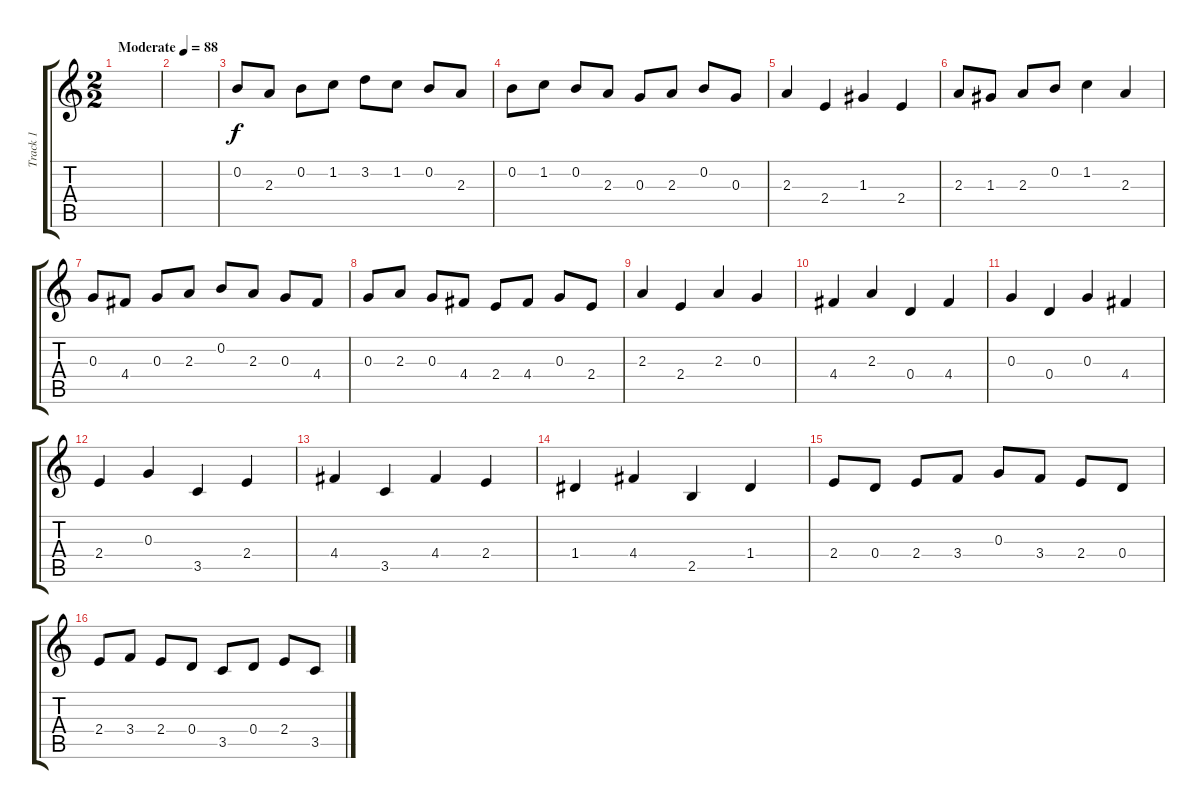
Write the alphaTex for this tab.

\track ("Track 1" "Track 1") {instrument acousticguitarnylon}
\staff {score tabs}
\tuning (E4 B3 G3 D3 A2 E2) {hide}
\ts (2 2)
\tempo (88 "Moderate")
\clef g2
\ks aminor
|
|
0.2.8 2.3.8 0.2.8 1.2.8 3.2.8 1.2.8 0.2.8 2.3.8 |
0.2.8 1.2.8 0.2.8 2.3.8 0.3.8 2.3.8 0.2.8 0.3.8 |
2.3.4 2.4.4 1.3.4 2.4.4 |
2.3.8 1.3.8 2.3.8 0.2.8 1.2.4 2.3.4 |
0.3.8 4.4.8 0.3.8 2.3.8 0.2.8 2.3.8 0.3.8 4.4.8 |
0.3.8 2.3.8 0.3.8 4.4.8 2.4.8 4.4.8 0.3.8 2.4.8 |
2.3.4 2.4.4 2.3.4 0.3.4 |
4.4.4 2.3.4 0.4.4 4.4.4 |
0.3.4 0.4.4 0.3.4 4.4.4 |
2.4.4 0.3.4 3.5.4 2.4.4 |
4.4.4 3.5.4 4.4.4 2.4.4 |
1.4.4 4.4.4 2.5.4 1.4.4 |
2.4.8 0.4.8 2.4.8 3.4.8 0.3.8 3.4.8 2.4.8 0.4.8 |
2.4.8 3.4.8 2.4.8 0.4.8 3.5.8 0.4.8 2.4.8 3.5.8
